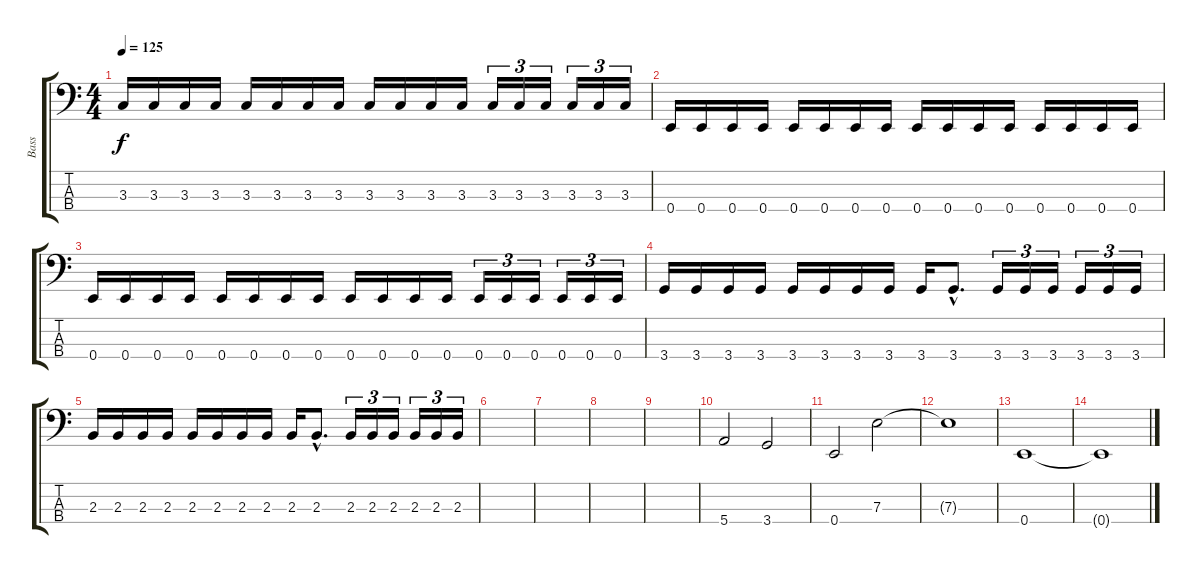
\track ("Bass" "Bass") {instrument electricbasspick}
\staff {score tabs}
\tuning (G2 D2 A1 E1) {hide}
\ts (4 4)
\tempo 125
\clef f4
\ks c
3.3.16{dy f} 3.3.16 3.3.16 3.3.16 3.3.16 3.3.16 3.3.16 3.3.16 3.3.16 3.3.16 3.3.16 3.3.16 3.3.16{tu (3 2)} 3.3.16{tu (3 2)} 3.3.16{tu (3 2)} 3.3.16{tu (3 2)} 3.3.16{tu (3 2)} 3.3.16{tu (3 2)} |
0.4.16 0.4.16 0.4.16 0.4.16 0.4.16 0.4.16 0.4.16 0.4.16 0.4.16 0.4.16 0.4.16 0.4.16 0.4.16 0.4.16 0.4.16 0.4.16 |
0.4.16 0.4.16 0.4.16 0.4.16 0.4.16 0.4.16 0.4.16 0.4.16 0.4.16 0.4.16 0.4.16 0.4.16 0.4.16{tu (3 2)} 0.4.16{tu (3 2)} 0.4.16{tu (3 2)} 0.4.16{tu (3 2)} 0.4.16{tu (3 2)} 0.4.16{tu (3 2)} |
3.4.16 3.4.16 3.4.16 3.4.16 3.4.16 3.4.16 3.4.16 3.4.16 3.4.16 3.4{hac}.8{d} 3.4.16{tu (3 2)} 3.4.16{tu (3 2)} 3.4.16{tu (3 2)} 3.4.16{tu (3 2)} 3.4.16{tu (3 2)} 3.4.16{tu (3 2)} |
2.3.16 2.3.16 2.3.16 2.3.16 2.3.16 2.3.16 2.3.16 2.3.16 2.3.16 2.3{hac}.8{d} 2.3.16{tu (3 2)} 2.3.16{tu (3 2)} 2.3.16{tu (3 2)} 2.3.16{tu (3 2)} 2.3.16{tu (3 2)} 2.3.16{tu (3 2)} |
|
|
|
|
5.4.2 3.4.2 |
0.4.2 7.3.2 |
7.3{t}.1 |
0.4.1 |
0.4{t}.1
